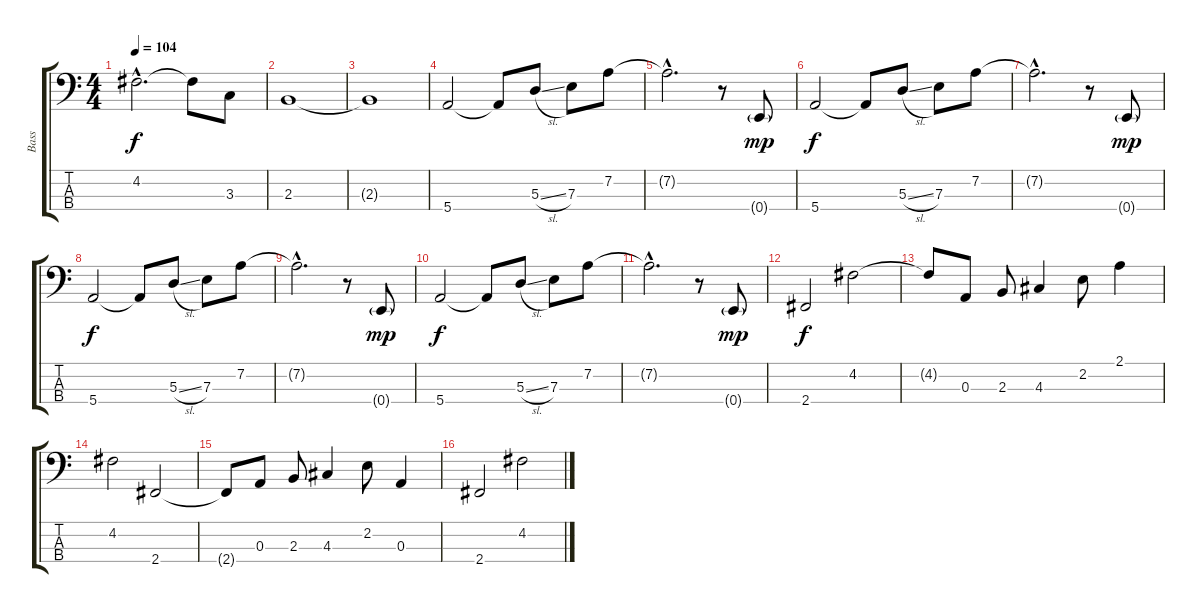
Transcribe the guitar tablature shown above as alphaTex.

\track ("Bass" "Bass") {instrument electricbassfinger}
\staff {score tabs}
\tuning (G2 D2 A1 E1) {hide}
\ts (4 4)
\tempo 104
\clef f4
\ks c
4.2{hac}.2{d dy f} 4.2{t}.8 3.3.8 |
2.3.1 |
2.3{t}.1 |
5.4.2 5.4{t}.8 5.3{sl}.8 7.3.8 7.2.8 |
7.2{hac t}.2{d} r.8 0.4{g}.8{dy mp} |
5.4.2{dy f} 5.4{t}.8 5.3{sl}.8 7.3.8 7.2.8 |
7.2{hac t}.2{d} r.8 0.4{g}.8{dy mp} |
5.4.2{dy f} 5.4{t}.8 5.3{sl}.8 7.3.8 7.2.8 |
7.2{hac t}.2{d} r.8 0.4{g}.8{dy mp} |
5.4.2{dy f} 5.4{t}.8 5.3{sl}.8 7.3.8 7.2.8 |
7.2{hac t}.2{d} r.8 0.4{g}.8{dy mp} |
2.4.2{dy f} 4.2.2 |
4.2{t}.8 0.3.8 2.3.8 4.3.4 2.2.8 2.1.4 |
4.2.2 2.4.2 |
2.4{t}.8 0.3.8 2.3.8 4.3.4 2.2.8 0.3.4 |
2.4.2 4.2.2
